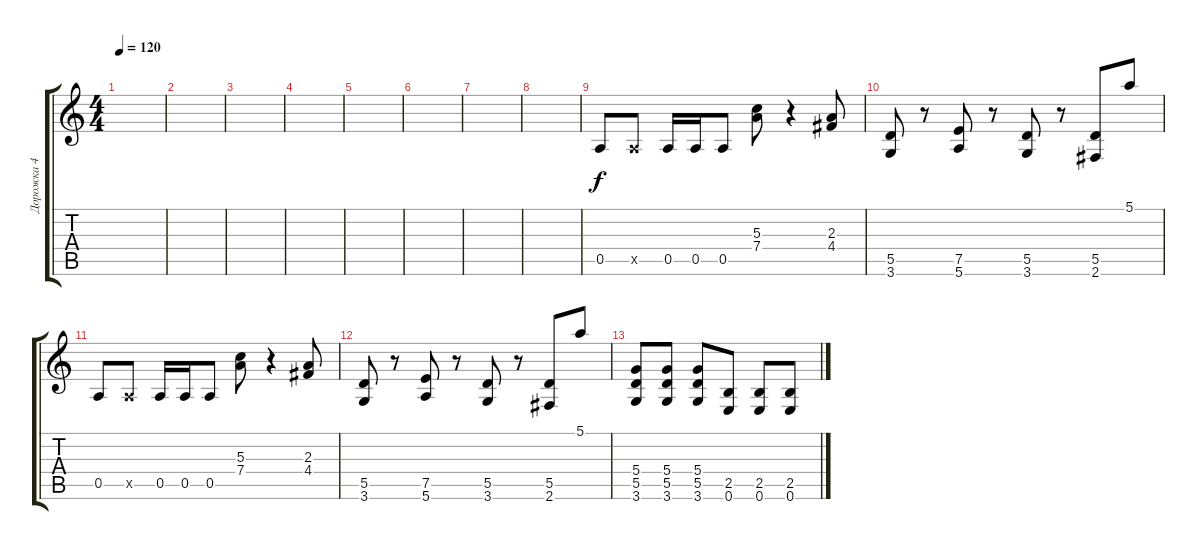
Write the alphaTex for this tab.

\track ("Дорожка 4" "Дорожка 4") {instrument distortionguitar}
\staff {score tabs}
\tuning (E4 B3 G3 D3 A2 E2) {hide}
\ts (4 4)
\tempo 120
\clef g2
\ks c
|
|
|
|
|
|
|
|
0.5.8 0.5{x}.8 0.5.16 0.5.16 0.5.8 (5.3 7.4).8 r.4 (2.3 4.4).8 |
(5.5 3.6).8 r.8 (7.5 5.6).8 r.8 (5.5 3.6).8 r.8 (5.5 2.6).8 5.1.8 |
0.5.8 0.5{x}.8 0.5.16 0.5.16 0.5.8 (5.3 7.4).8 r.4 (2.3 4.4).8 |
(5.5 3.6).8 r.8 (7.5 5.6).8 r.8 (5.5 3.6).8 r.8 (5.5 2.6).8 5.1.8 |
(5.4 5.5 3.6).8 (5.4 5.5 3.6).8 (5.4 5.5 3.6).8 (2.5 0.6).8 (2.5 0.6).8 (2.5 0.6).8
